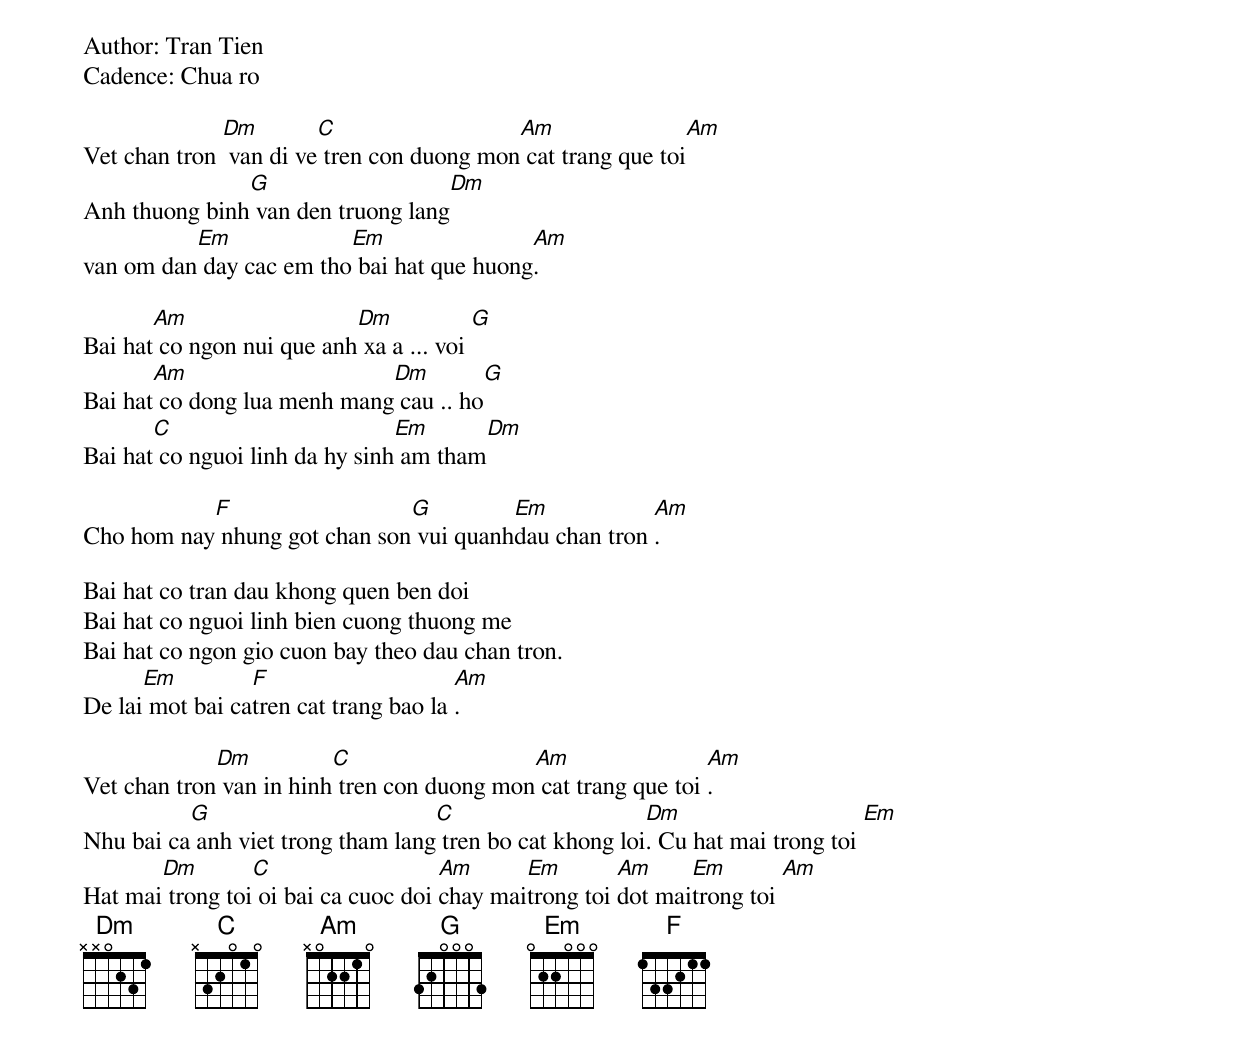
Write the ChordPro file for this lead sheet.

Author: Tran Tien
Cadence: Chua ro

Vet chan tron [Dm] van di ve[C] tren con duong mon[Am] cat trang que toi[Am]
Anh thuong binh[G] van den truong lang[Dm]
van om dan[Em] day cac em tho[Em] bai hat que huong[Am].

Bai hat[Am] co ngon nui que anh[Dm] xa a ... voi [G]
Bai hat[Am] co dong lua menh mang[Dm] cau .. ho[G]
Bai hat[C] co nguoi linh da hy sinh[Em] am tham[Dm]

Cho hom nay[F] nhung got chan son[G] vui quanh[Em]dau chan tron [Am].

Bai hat co tran dau khong quen ben doi
Bai hat co nguoi linh bien cuong thuong me
Bai hat co ngon gio cuon bay theo dau chan tron.
De lai[Em] mot bai ca[F]tren cat trang bao la [Am].

Vet chan tron[Dm] van in hinh[C] tren con duong mon[Am] cat trang que toi [Am].
Nhu bai ca[G] anh viet trong tham lang[C] tren bo cat khong loi[Dm]. Cu hat mai trong toi [Em]
Hat mai[Dm] trong toi[C] oi bai ca cuoc doi [Am]chay mai[Em]trong toi [Am]dot mai[Em]trong toi [Am]
